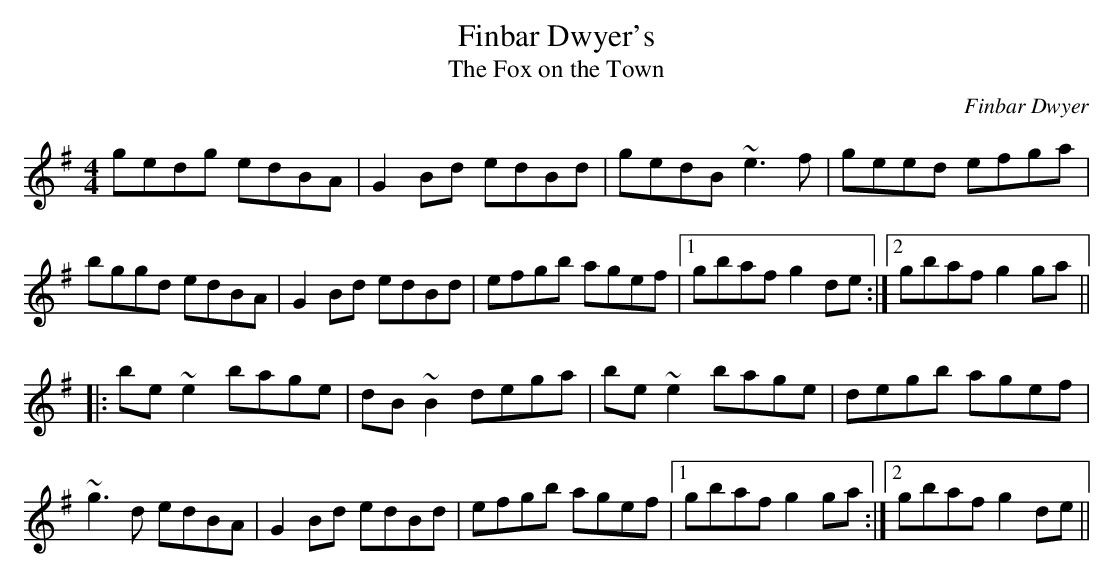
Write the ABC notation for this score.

X:1
T:Finbar Dwyer's
T:The Fox on the Town
M:4/4
L:1/8
C:Finbar Dwyer
K:G
gedg edBA|G2Bd edBd|gedB ~e3f|geed efga|
bggd edBA|G2Bd edBd|efgb agef|1 gbaf g2de:|2 gbaf g2ga||
|:be~e2 bage|dB~B2 dega|be~e2 bage|degb agef|
~g3d edBA|G2Bd edBd|efgb agef|1 gbaf g2ga:|2 gbaf g2de||
